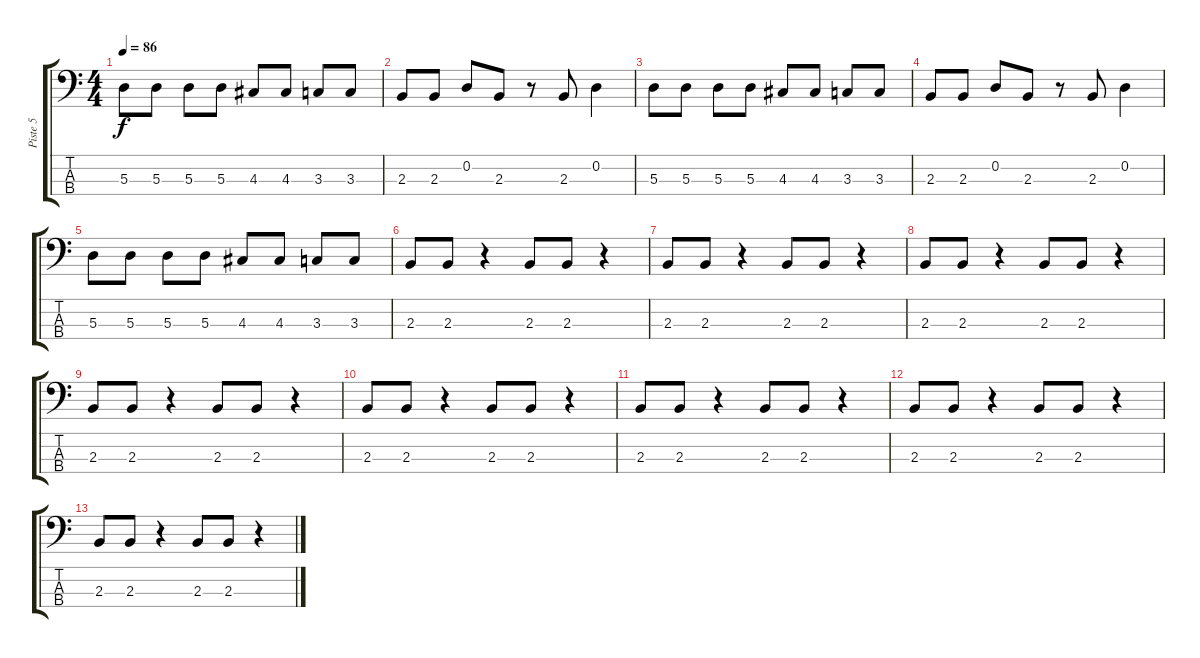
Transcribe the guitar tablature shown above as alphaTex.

\track ("Piste 5" "Piste 5") {instrument electricbasspick}
\staff {score tabs}
\tuning (G2 D2 A1 E1) {hide}
\ts (4 4)
\tempo 86
\clef f4
\ks c
5.3.8{dy f} 5.3.8 5.3.8 5.3.8 4.3.8 4.3.8 3.3.8 3.3.8 |
2.3.8 2.3.8 0.2.8 2.3.8 r.8 2.3.8 0.2.4 |
5.3.8 5.3.8 5.3.8 5.3.8 4.3.8 4.3.8 3.3.8 3.3.8 |
2.3.8 2.3.8 0.2.8 2.3.8 r.8 2.3.8 0.2.4 |
5.3.8 5.3.8 5.3.8 5.3.8 4.3.8 4.3.8 3.3.8 3.3.8 |
2.3.8 2.3.8 r.4 2.3.8 2.3.8 r.4 |
2.3.8 2.3.8 r.4 2.3.8 2.3.8 r.4 |
2.3.8 2.3.8 r.4 2.3.8 2.3.8 r.4 |
2.3.8 2.3.8 r.4 2.3.8 2.3.8 r.4 |
2.3.8 2.3.8 r.4 2.3.8 2.3.8 r.4 |
2.3.8 2.3.8 r.4 2.3.8 2.3.8 r.4 |
2.3.8 2.3.8 r.4 2.3.8 2.3.8 r.4 |
2.3.8 2.3.8 r.4 2.3.8 2.3.8 r.4
